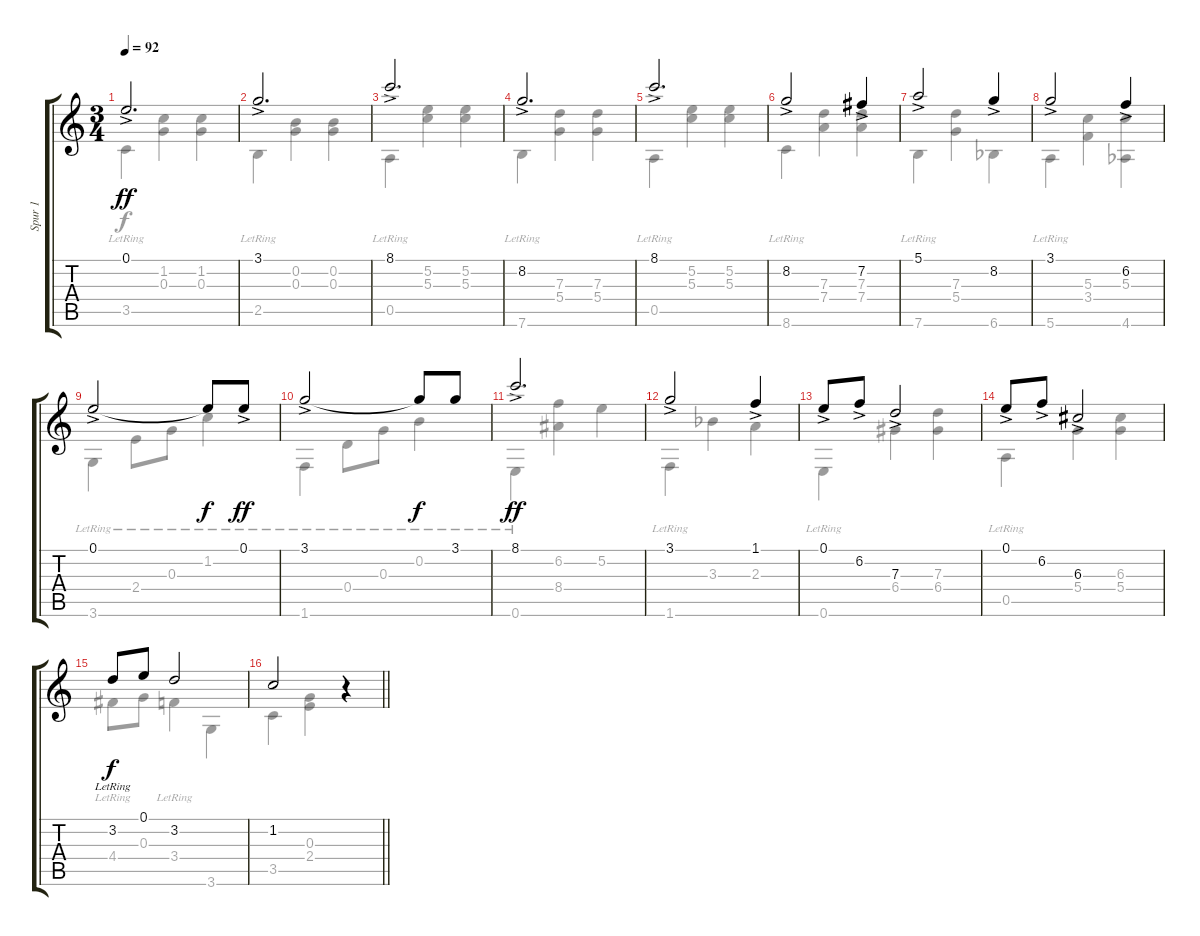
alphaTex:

\track ("Spur 1" "Spur 1") {instrument acousticguitarnylon}
\staff {score tabs}
\tuning (E4 B3 G3 D3 A2 E2) {hide}
\voice
\ts (3 4)
\tempo 92
\clef g2
\ks c
0.1{ac}.2{d dy ff instrument acousticguitarnylon} |
3.1{ac}.2{d} |
8.1{ac}.2{d} |
8.2{ac}.2{d} |
8.1{ac}.2{d} |
8.2{ac}.2 7.2{ac}.4 |
5.1{ac}.2 8.2{ac}.4 |
3.1{ac}.2 6.2{ac}.4 |
0.1{ac}.2 0.1{t}.8{dy f} 0.1{ac}.8{dy ff} |
3.1{ac}.2 3.1{t}.8{dy f} 3.1.8 |
8.1{ac}.2{d dy ff} |
3.1{ac}.2 1.1{ac}.4 |
0.1{ac}.8 6.2{ac}.8 7.3{ac}.2 |
0.1{ac}.8 6.2{ac}.8 6.3{ac}.2 |
3.2{lr}.8{dy f} 0.1.8 3.2.2 |
\barLineRight lightlight
1.2.2 r.4
\voice
\clef g2
\ottava regular
\simile none
\ks c
3.5{lr}.4{dy f} (1.2 0.3).4 (1.2 0.3).4 |
2.5{lr}.4 (0.2 0.3).4 (0.2 0.3).4 |
0.5{lr}.4 (5.2 5.3).4 (5.2 5.3).4 |
7.6{lr}.4 (7.3 5.4).4 (7.3 5.4).4 |
0.5{lr}.4 (5.2 5.3).4 (5.2 5.3).4 |
8.6{lr}.4 (7.3 7.4).4 (7.3 7.4).4 |
7.6{lr}.4 (7.3 5.4).4 6.6{acc b}.4 |
5.6{lr}.4 (5.3 3.4).4 (5.3 4.6{acc b}).4 |
3.6{lr}.4 2.4{lr}.8 0.3{lr}.8 1.2{lr}.4 |
1.6{lr}.4 0.4{lr}.8 0.3{lr}.8 0.2{lr}.4 |
0.6{lr}.4 (6.2 8.4).4 5.2.4 |
1.6{lr}.4 3.3{acc b}.4 2.3.4 |
0.6{lr}.4 6.4.4 (7.3 6.4).4 |
0.5{lr}.4 5.4.4 (6.3 5.4).4 |
4.4{lr}.8 0.3.8 3.4{lr}.4 3.6.4 |
\barLineRight lightlight
3.5.4 (0.3 2.4).4 r.4
